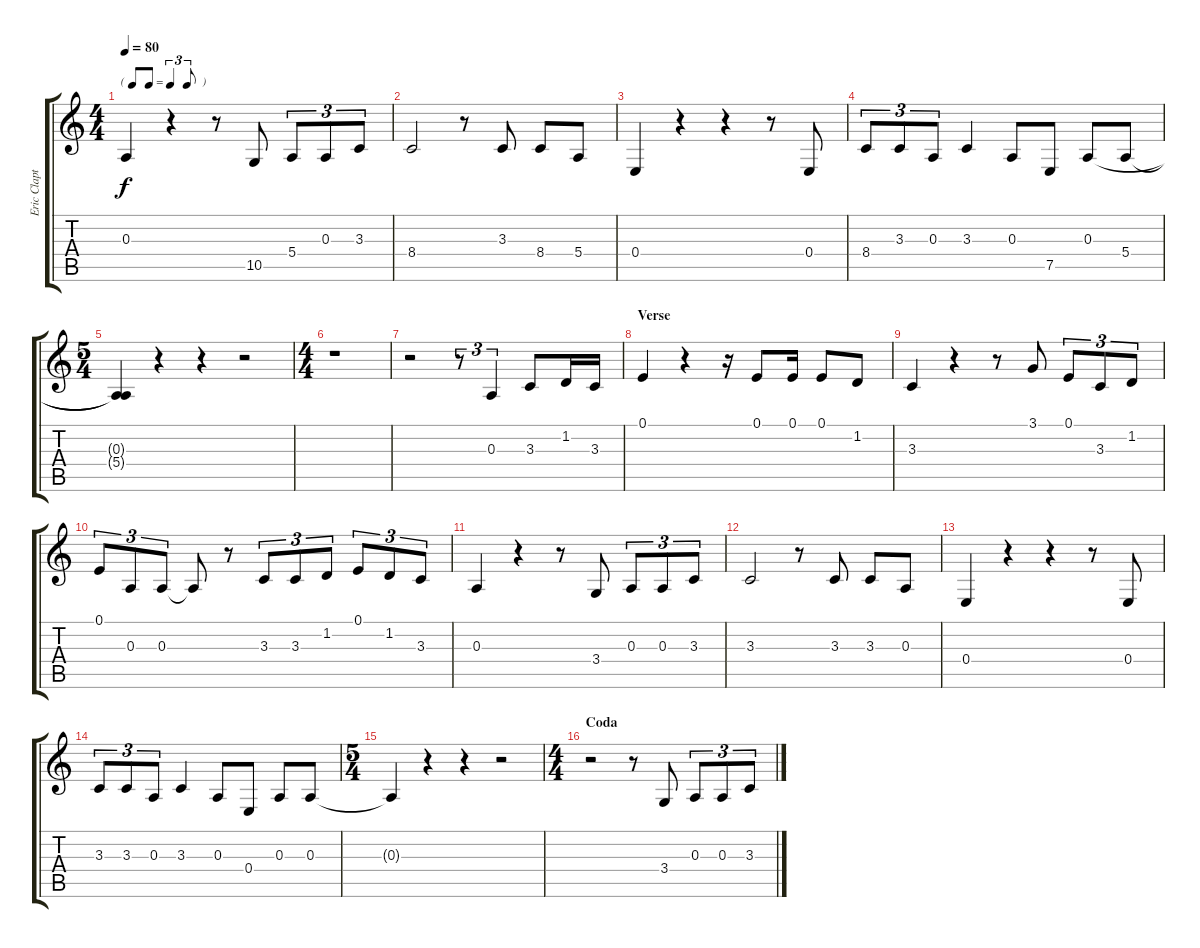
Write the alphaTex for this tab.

\track ("Eric Clapton Voice" "Eric Clapt") {instrument harmonica}
\staff {score tabs}
\tuning (E4 Db4 A3 E3 A2 E2) {hide}
\ts (4 4)
\tf triplet8th
\tempo 80
\clef g2
\ks c
0.3.4{dy f} r.4 r.8 10.5.8 5.4.8{tu (3 2)} 0.3.8{tu (3 2)} 3.3.8{tu (3 2)} |
8.4.2 r.8 3.3.8 8.4.8 5.4.8 |
0.4.4 r.4 r.4 r.8 0.4.8 |
8.4.8{tu (3 2)} 3.3.8{tu (3 2)} 0.3.8{tu (3 2)} 3.3.4 0.3.8 7.5.8 0.3.8 5.4.8 |
\ts (5 4)
(0.3{t} 5.4{t}).4 r.4 r.4 r.2 |
\ts (4 4)
r.1 |
r.2 r.8{tu (3 2)} 0.3.4{tu (3 2)} 3.3.8 1.2.16 3.3.16 |
\section ("" "Verse")
0.1.4 r.4 r.16 0.1.8 0.1.16 0.1.8 1.2.8 |
3.3.4 r.4 r.8 3.1.8 0.1.8{tu (3 2)} 3.3.8{tu (3 2)} 1.2.8{tu (3 2)} |
0.1.8{tu (3 2)} 0.3.8{tu (3 2)} 0.3.8{tu (3 2)} 0.3{t}.8 r.8 3.3.8{tu (3 2)} 3.3.8{tu (3 2)} 1.2.8{tu (3 2)} 0.1.8{tu (3 2)} 1.2.8{tu (3 2)} 3.3.8{tu (3 2)} |
0.3.4 r.4 r.8 3.4.8 0.3.8{tu (3 2)} 0.3.8{tu (3 2)} 3.3.8{tu (3 2)} |
3.3.2 r.8 3.3.8 3.3.8 0.3.8 |
0.4.4 r.4 r.4 r.8 0.4.8 |
3.3.8{tu (3 2)} 3.3.8{tu (3 2)} 0.3.8{tu (3 2)} 3.3.4 0.3.8 0.4.8 0.3.8 0.3.8 |
\ts (5 4)
0.3{t}.4 r.4 r.4 r.2 |
\ts (4 4)
\section ("" "Coda")
r.2 r.8 3.4.8 0.3.8{tu (3 2)} 0.3.8{tu (3 2)} 3.3.8{tu (3 2)}
